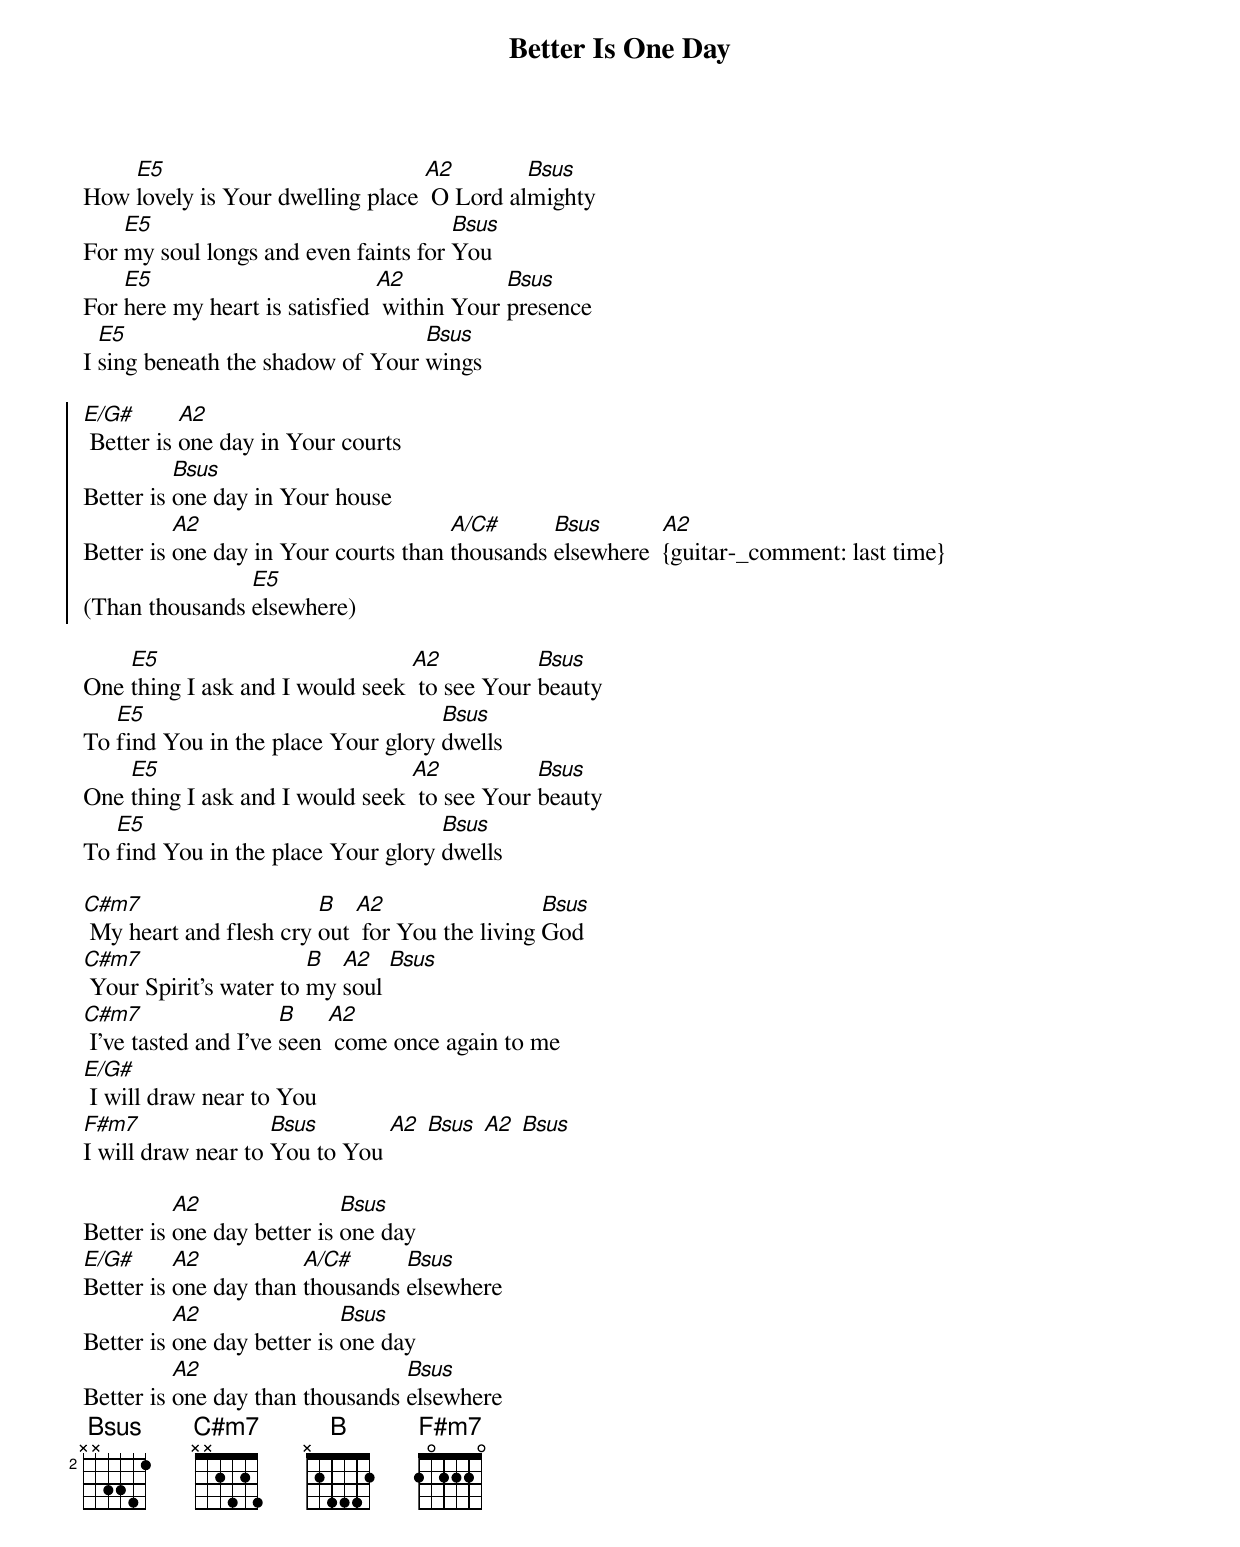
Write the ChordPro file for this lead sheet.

{title: Better Is One Day}
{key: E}
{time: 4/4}
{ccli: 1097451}
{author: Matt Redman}
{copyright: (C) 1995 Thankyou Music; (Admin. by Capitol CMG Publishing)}

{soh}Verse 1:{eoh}
How [E5]lovely is Your dwelling place [A2] O Lord al[Bsus]mighty
For [E5]my soul longs and even faints for [Bsus]You
For [E5]here my heart is satisfied [A2] within Your [Bsus]presence
I [E5]sing beneath the shadow of Your [Bsus]wings

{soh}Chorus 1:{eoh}
{soc}
[E/G#] Better is [A2]one day in Your courts
Better is [Bsus]one day in Your house
Better is [A2]one day in Your courts than [A/C#]thousands [Bsus]elsewhere  [A2]{guitar-_comment: last time}
(Than thousands [E5]elsewhere)
{eoc}

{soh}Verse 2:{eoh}
One [E5]thing I ask and I would seek [A2] to see Your [Bsus]beauty
To [E5]find You in the place Your glory [Bsus]dwells
One [E5]thing I ask and I would seek [A2] to see Your [Bsus]beauty
To [E5]find You in the place Your glory [Bsus]dwells

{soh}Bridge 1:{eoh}
{start_of_bridge}
[C#m7] My heart and flesh cry [B]out [A2] for You the living [Bsus]God
[C#m7] Your Spirit's water to [B]my [A2]soul [Bsus]
[C#m7] I've tasted and I've [B]seen [A2] come once again to me
[E/G#] I will draw near to You
[F#m7]I will draw near to [Bsus]You to You [A2] [Bsus] [A2] [Bsus]
{end_of_bridge}

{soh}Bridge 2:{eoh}
{start_of_bridge}
Better is [A2]one day better is [Bsus]one day
[E/G#]Better is [A2]one day than [A/C#]thousands [Bsus]elsewhere
Better is [A2]one day better is [Bsus]one day
Better is [A2]one day than thousands [Bsus]elsewhere
{end_of_bridge}
